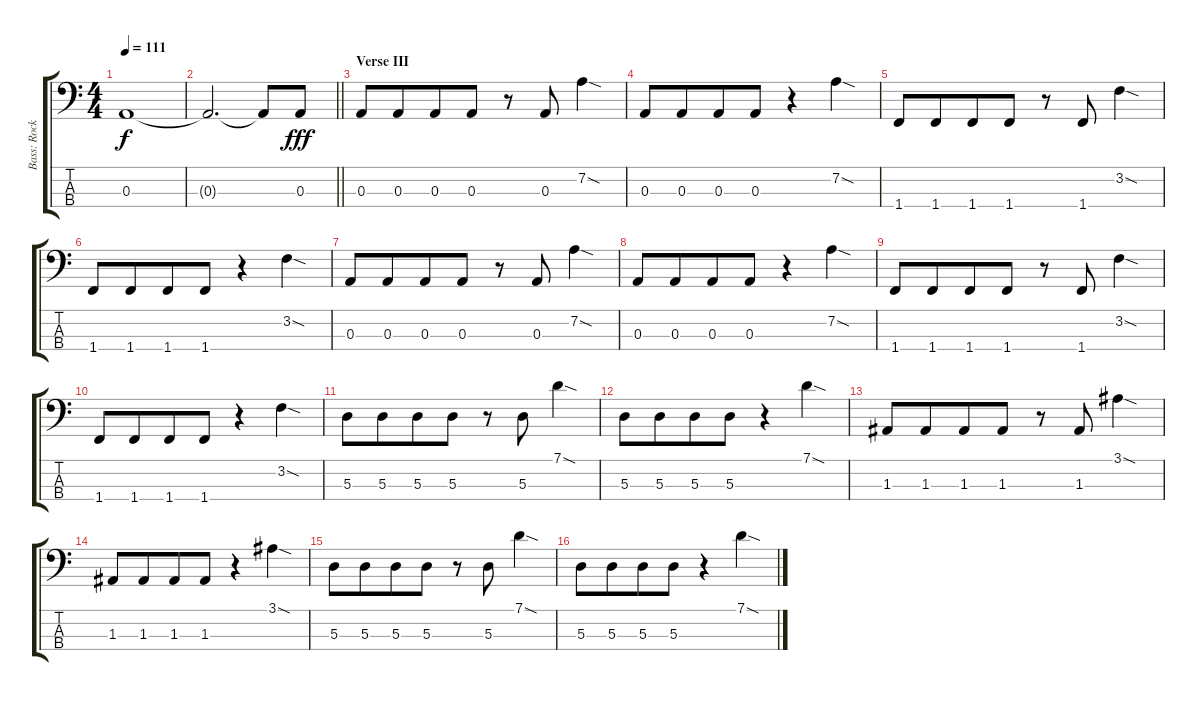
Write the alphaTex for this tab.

\track ("Bass: Rocky" "Bass: Rock") {instrument electricbassfinger}
\staff {score tabs}
\tuning (G2 D2 A1 E1) {hide}
\ts (4 4)
\tempo 111
\clef f4
\ks c
0.3{t}.1{dy f} |
\barLineRight lightlight
0.3{t}.2{d} 0.3{t}.8 0.3.8{dy fff} |
\section ("" "Verse III")
0.3.8 0.3.8{beam merge} 0.3.8 0.3.8 r.8 0.3.8 7.2{sod}.4 |
0.3.8 0.3.8{beam merge} 0.3.8 0.3.8 r.4 7.2{sod}.4 |
1.4.8 1.4.8{beam merge} 1.4.8 1.4.8 r.8 1.4.8 3.2{sod}.4 |
1.4.8 1.4.8{beam merge} 1.4.8 1.4.8 r.4 3.2{sod}.4 |
0.3.8 0.3.8{beam merge} 0.3.8 0.3.8 r.8 0.3.8 7.2{sod}.4 |
0.3.8 0.3.8{beam merge} 0.3.8 0.3.8 r.4 7.2{sod}.4 |
1.4.8 1.4.8{beam merge} 1.4.8 1.4.8 r.8 1.4.8 3.2{sod}.4 |
1.4.8 1.4.8{beam merge} 1.4.8 1.4.8 r.4 3.2{sod}.4 |
5.3.8 5.3.8{beam merge} 5.3.8 5.3.8 r.8 5.3.8 7.1{sod}.4 |
5.3.8 5.3.8{beam merge} 5.3.8 5.3.8 r.4 7.1{sod}.4 |
1.3.8 1.3.8{beam merge} 1.3.8 1.3.8 r.8 1.3.8 3.1{sod}.4 |
1.3.8 1.3.8{beam merge} 1.3.8 1.3.8 r.4 3.1{sod}.4 |
5.3.8 5.3.8{beam merge} 5.3.8 5.3.8 r.8 5.3.8 7.1{sod}.4 |
5.3.8 5.3.8{beam merge} 5.3.8 5.3.8 r.4 7.1{sod}.4
